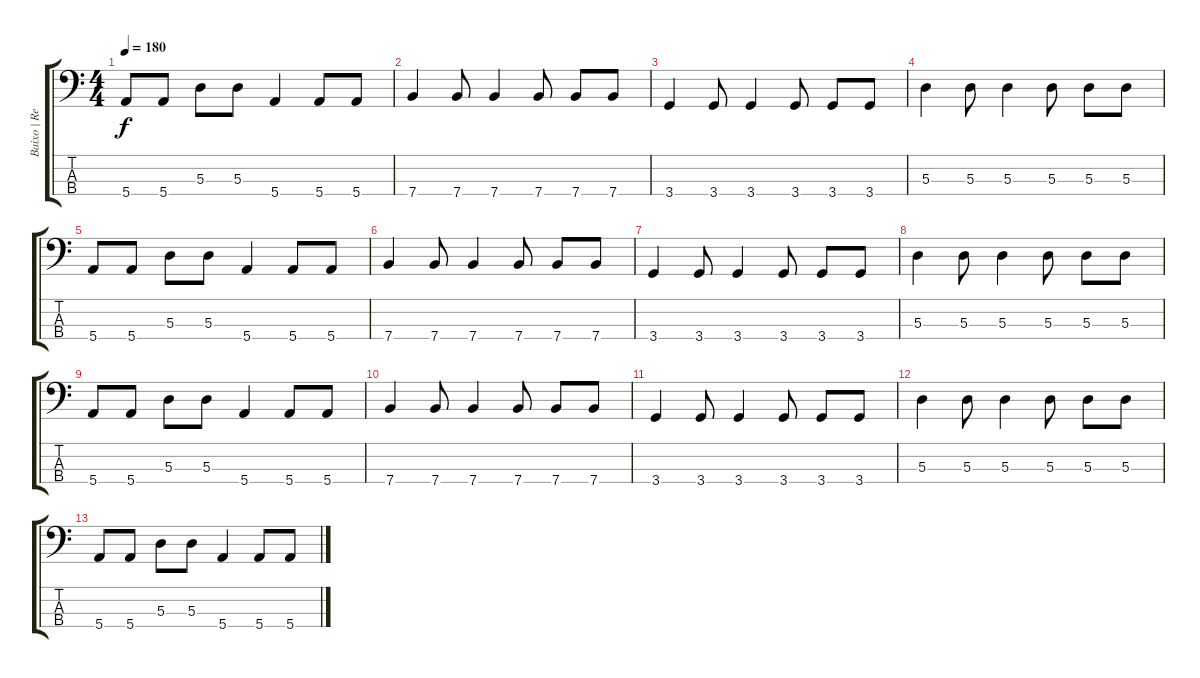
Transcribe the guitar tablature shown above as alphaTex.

\track ("Baixo | Renato" "Baixo | Re") {instrument electricbassfinger}
\staff {score tabs}
\tuning (G2 D2 A1 E1) {hide}
\ts (4 4)
\tempo 180
\clef f4
\ks c
5.4.8{dy f} 5.4.8 5.3.8 5.3.8 5.4.4 5.4.8 5.4.8 |
7.4.4 7.4.8 7.4.4 7.4.8 7.4.8 7.4.8 |
3.4.4 3.4.8 3.4.4 3.4.8 3.4.8 3.4.8 |
5.3.4 5.3.8 5.3.4 5.3.8 5.3.8 5.3.8 |
5.4.8 5.4.8 5.3.8 5.3.8 5.4.4 5.4.8 5.4.8 |
7.4.4 7.4.8 7.4.4 7.4.8 7.4.8 7.4.8 |
3.4.4 3.4.8 3.4.4 3.4.8 3.4.8 3.4.8 |
5.3.4 5.3.8 5.3.4 5.3.8 5.3.8 5.3.8 |
5.4.8 5.4.8 5.3.8 5.3.8 5.4.4 5.4.8 5.4.8 |
7.4.4 7.4.8 7.4.4 7.4.8 7.4.8 7.4.8 |
3.4.4 3.4.8 3.4.4 3.4.8 3.4.8 3.4.8 |
5.3.4 5.3.8 5.3.4 5.3.8 5.3.8 5.3.8 |
5.4.8 5.4.8 5.3.8 5.3.8 5.4.4 5.4.8 5.4.8
